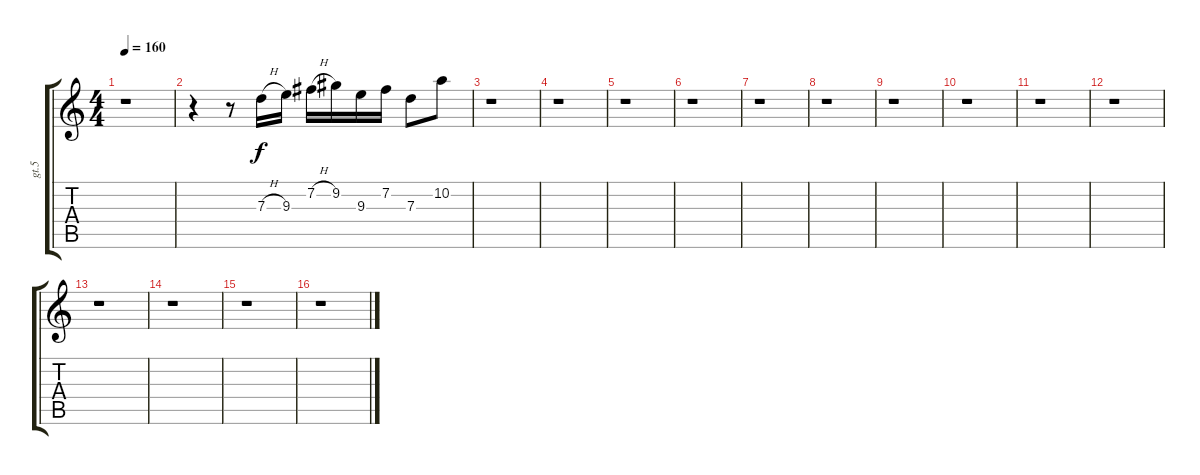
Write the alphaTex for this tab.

\track ("gt.5" "gt.5") {instrument distortionguitar}
\staff {score tabs}
\tuning (E4 B3 G3 D3 A2 E2) {hide}
\ts (4 4)
\tempo 160
\clef g2
\ks c
r.1{dy f} |
r.4 r.8 7.3{h}.16 9.3.16 7.2{h}.16 9.2.16 9.3.16 7.2.16 7.3.8 10.2.8 |
r.1 |
r.1 |
r.1 |
r.1 |
r.1 |
r.1 |
r.1 |
r.1 |
r.1 |
r.1 |
r.1 |
r.1 |
r.1 |
r.1
